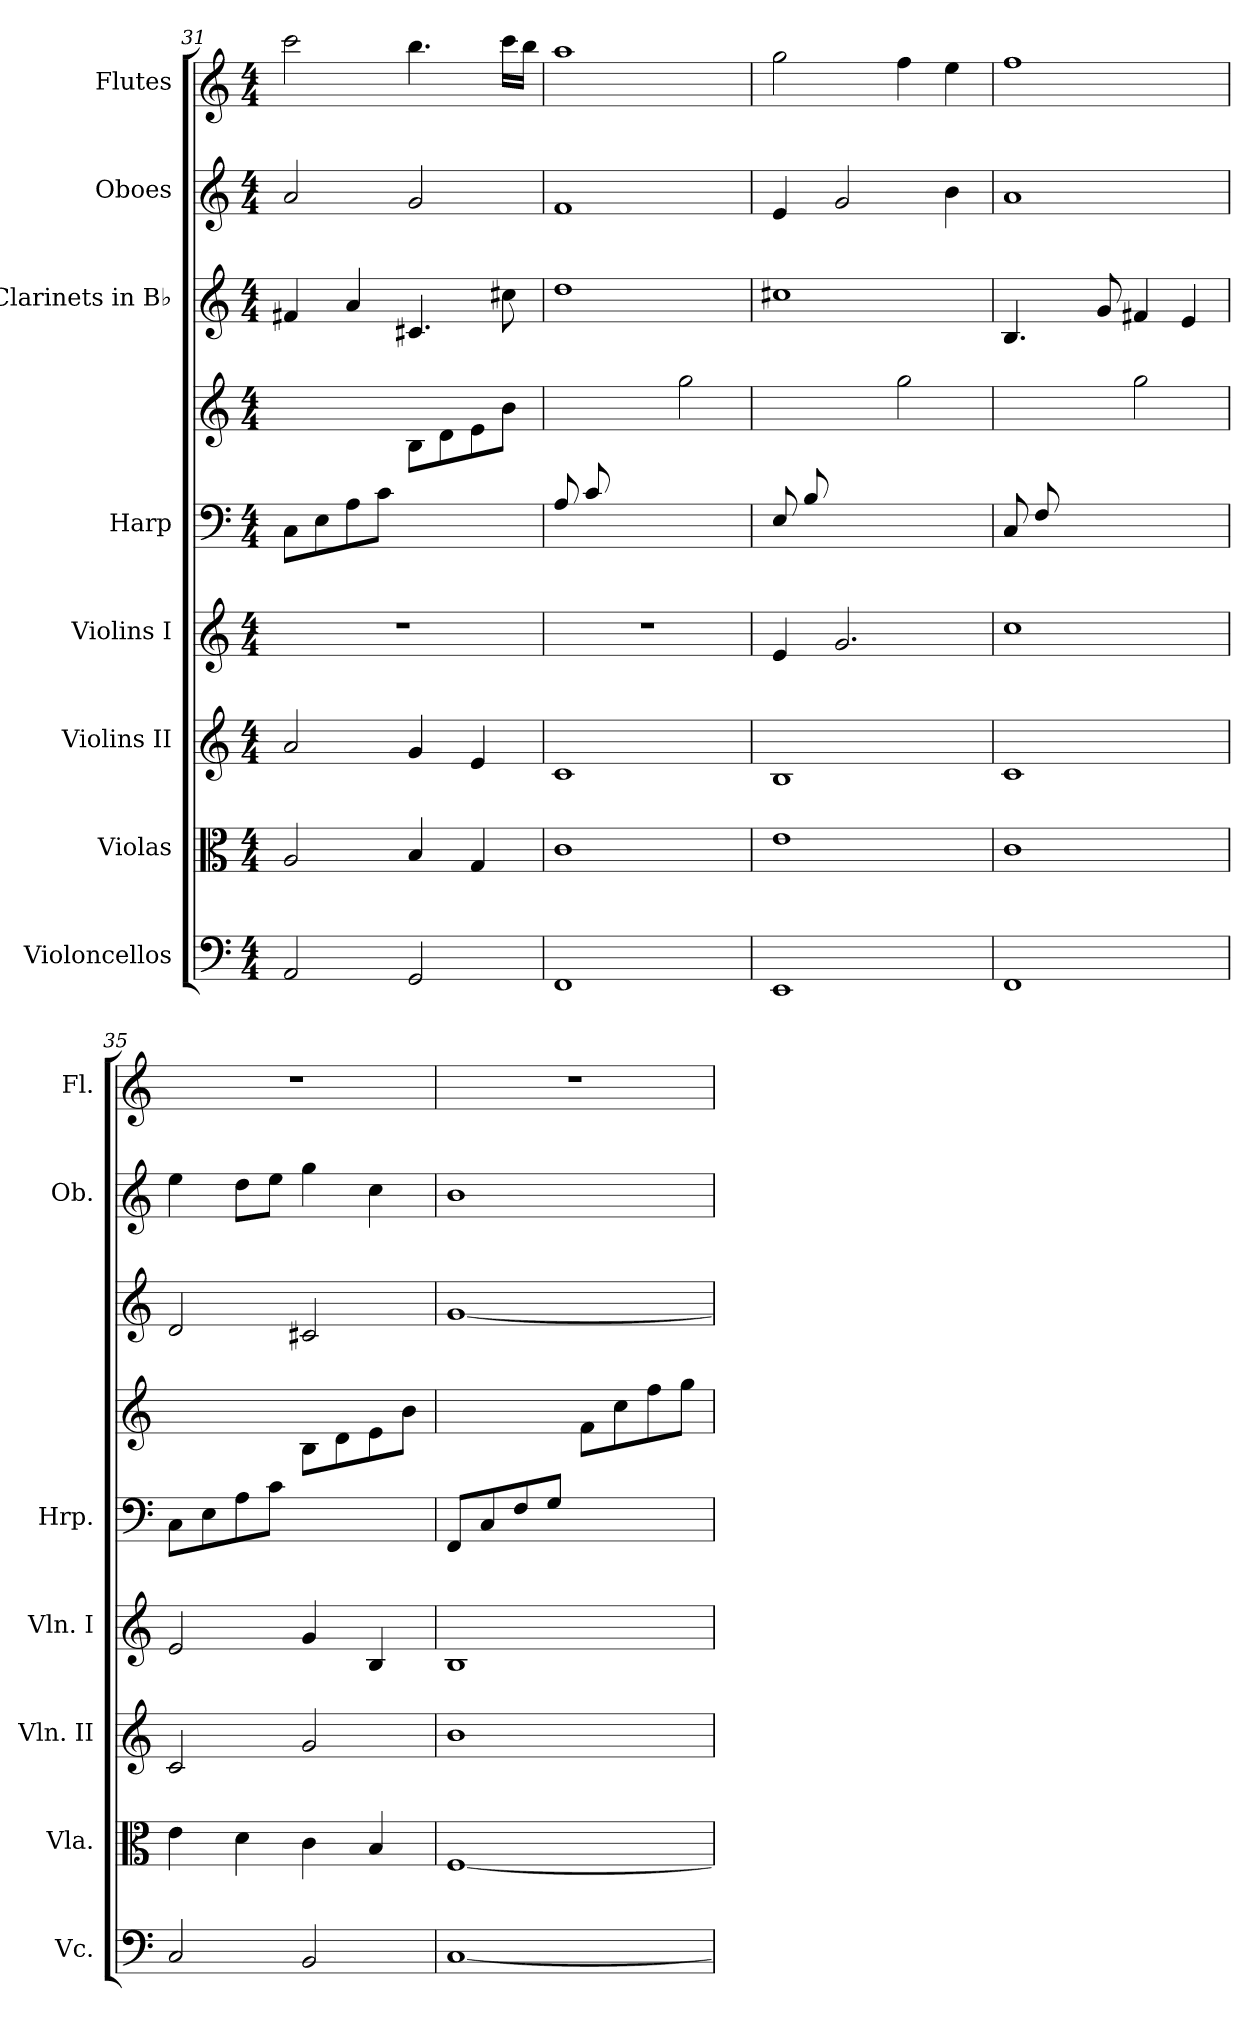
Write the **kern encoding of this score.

**kern	**kern	**kern	**kern	**kern	**kern	**kern	**kern	**kern
*part8	*part7	*part6	*part5	*part4	*part4	*part3	*part2	*part1
*staff9	*staff8	*staff7	*staff6	*staff5	*staff4	*staff3	*staff2	*staff1
*I"Violoncellos	*I"Violas	*I"Violins II	*I"Violins I	*I"Harp	*	*I"Clarinets in B♭	*I"Oboes	*I"Flutes
*I'Vc.	*I'Vla.	*I'Vln. II	*I'Vln. I	*I'Hrp.	*	*	*I'Ob.	*I'Fl.
*clefF4	*clefC3	*clefG2	*clefG2	*clefF4	*clefG2	*clefG2	*clefG2	*clefG2
*	*	*	*	*	*	*ITrd1c2	*	*
*k[]	*k[]	*k[]	*k[]	*k[]	*k[]	*k[b-e-]	*k[]	*k[]
*M4/4	*M4/4	*M4/4	*M4/4	*M4/4	*M4/4	*M4/4	*M4/4	*M4/4
=31	=31	=31	=31	=31	=31	=31	=31	=31
*	*	*	*	*	*^	*	*	*
2AA/	2A/	2a/	1r	(>8C\L	1ryy	2ryy	4en/	2a/	2ccc\
.	.	.	.	8E\	.	.	.	.	.
.	.	.	.	8A\	.	.	4g/	.	.
.	.	.	.	8c\J	.	.	.	.	.
2GG/	4B/	4g/	.	2ryy	.	8B\L	4.Bn/	2g/	4.bb\
.	.	.	.	.	.	8d\	.	.	.
.	4G/	4e/	.	.	.	8e\	.	.	.
.	.	.	.	.	.	8b\J)	8bn\	.	16ccc\LL
.	.	.	.	.	.	.	.	.	16bb\JJ
=32	=32	=32	=32	=32	=32	=32	=32	=32	=32
1FF	1c	1c	1r	(>8A/L	1ryy	4ryy	1cc	1f	1aa
.	.	.	.	8c/	.	.	.	.	.
.	.	.	.	2.ryy	.	8f\	.	.	.
.	.	.	.	.	.	8cc\J	.	.	.
.	.	.	.	.	.	2gg\)	.	.	.
!!LO:PB:g=z
=33	=33	=33	=33	=33	=33	=33	=33	=33	=33
1EE	1e	1B	4e/	(>8E/L	1ryy	4ryy	1bn	4e/	2gg\
.	.	.	.	8B/	.	.	.	.	.
.	.	.	2.g/	2.ryy	.	8e\	.	2g/	.
.	.	.	.	.	.	8b\J	.	.	.
.	.	.	.	.	.	2gg\)	.	.	4ff\
.	.	.	.	.	.	.	.	4b\	4ee\
=34	=34	=34	=34	=34	=34	=34	=34	=34	=34
1FF	1c	1c	1cc	(>8C/L	1ryy	4ryy	4.A/	1a	1ff
.	.	.	.	8F/	.	.	.	.	.
.	.	.	.	2.ryy	.	8f\	.	.	.
.	.	.	.	.	.	8cc\J	8f/	.	.
.	.	.	.	.	.	2gg\)	4en/	.	.
.	.	.	.	.	.	.	4d/	.	.
=35	=35	=35	=35	=35	=35	=35	=35	=35	=35
2C/	4e\	2c/	2e/	(>8C\L	1ryy	2ryy	2c/	4ee\	1r
.	.	.	.	8E\	.	.	.	.	.
.	4d\	.	.	8A\	.	.	.	8dd\L	.
.	.	.	.	8c\J	.	.	.	8ee\J	.
2BB/	4c\	2g/	4g/	2ryy	.	8B\L	2Bn/	4gg\	.
.	.	.	.	.	.	8d\	.	.	.
.	4B/	.	4B/	.	.	8e\	.	4cc\	.
.	.	.	.	.	.	8b\J)	.	.	.
=36	=36	=36	=36	=36	=36	=36	=36	=36	=36
[1C	[1F	1b	1B	(>8FF/L	1ryy	2ryy	[1f	1b	1r
.	.	.	.	8C/	.	.	.	.	.
.	.	.	.	8F/	.	.	.	.	.
.	.	.	.	8G/J	.	.	.	.	.
.	.	.	.	2ryy	.	8f\L	.	.	.
.	.	.	.	.	.	8cc\	.	.	.
.	.	.	.	.	.	8ff\	.	.	.
.	.	.	.	.	.	8gg\J)	.	.	.
*	*	*	*	*	*v	*v	*	*	*
=	=	=	=	=	=	=	=	=
*-	*-	*-	*-	*-	*-	*-	*-	*-
